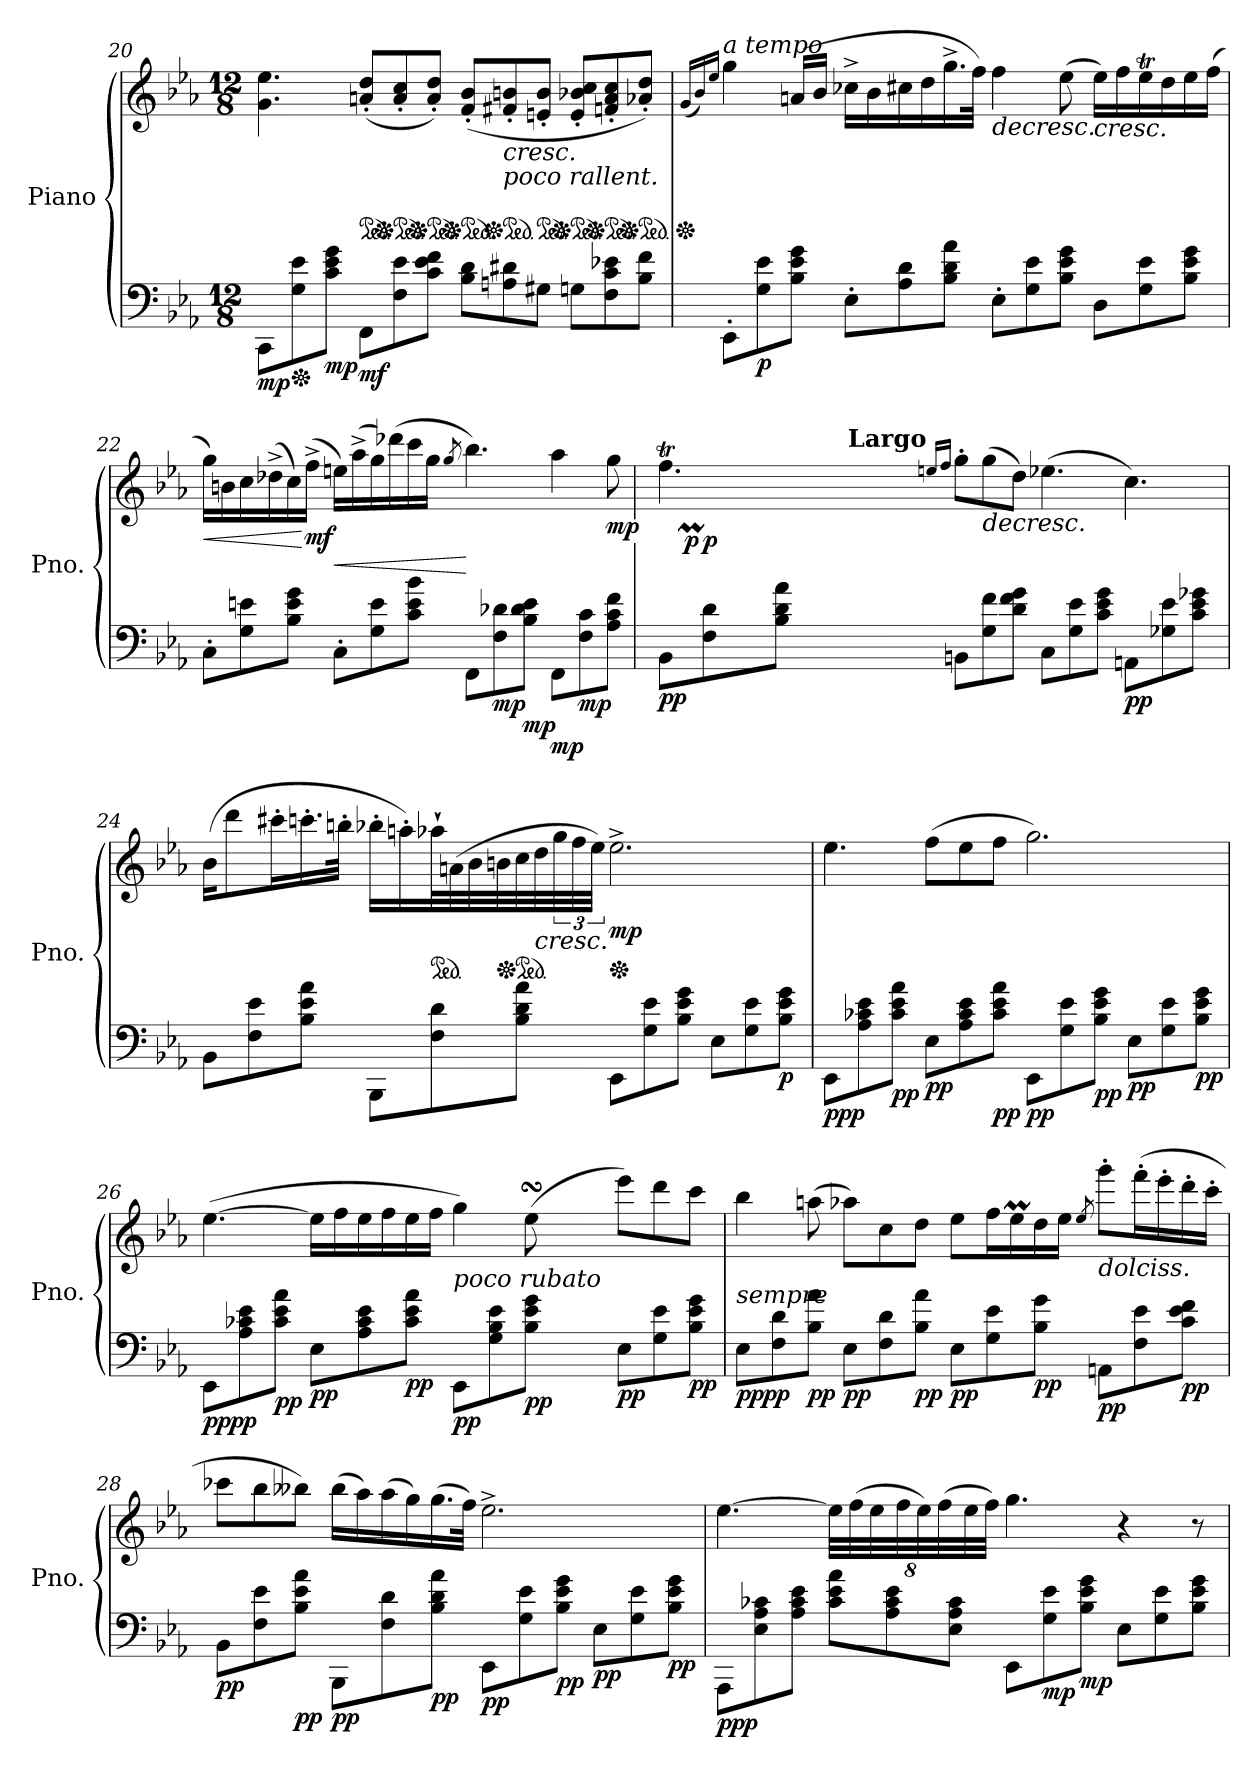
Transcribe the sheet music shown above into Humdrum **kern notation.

**kern	**kern	**dynam
*part1	*part1	*part1
*staff2	*staff1	*staff1/2
*I"Piano	*	*
*I'Pno.	*	*
!!LO:PB:g=z
*clefF4	*clefG2	*
*k[b-e-a-]	*k[b-e-a-]	*
*M12/8	*M12/8	*
=20	=20	=20
!	!	!LO:DY:b=2
8CC\L	4.g\ 4.ee-\	mp
*Xped	*	*
8G\ 8e-\	.	.
!	!	!LO:DY:b=2
8c\ 8e-\ 8g\J	.	mp
*	*ped	*
!	!	!LO:DY:b=2
8FF\L	(<8an/' 8dd/'L	mf
*	*Xped	*
*	*ped	*
8F\ 8e-\	8a/' 8cc/'	.
*	*Xped	*
*	*ped	*
8c\ 8e-\ 8f\J	8a/' 8dd/'J)	.
*	*Xped	*
*	*ped	*
8B-\ 8d\L	(<8f/' 8b-/'L	.
*	*Xped	*
*	*ped	*
!	!LO:TX:b:i:t=poco rallent.	!
!	!	!LO:HP:b
8An\ 8d#X\	8f#X/' 8bn/'	<
*	*ped	*
8G#X\J	8en/' 8b/'J	.
*	*Xped	*
*	*ped	*
*	*MM58	*
8Gn\L	8e/' 8b-X/' 8cc/'L	.
*	*Xped	*
*	*ped	*
*	*MM55	*
8F\ 8c\ 8e-X\	8fn/' 8a/' 8cc/'	.
*	*Xped	*
*	*ped	*
*	*MM52	*
8B-\ 8f\J	8a-X/' 8dd/'J)	.
!!LO:LB:g=z
=21	=21	=21
*	*Xped	*
*	*MM60	*
.	(<16qg/LL	.
.	16qb-/)	.
.	16qee-/JJ	.
!	!LO:TX:a:i:t=a tempo	!
!	!	!LO:DY:b=2
!	!	!LO:DY:n=1:b
8EE-'\L	4gg\	f sfp
!	!	!LO:DY:n=2:b=2
8G\ 8e-\	.	p
!	!	!LO:DY:n=3:b=2
!	!	!LO:DY:n=4:b
8B-\ 8e-\ 8g\J	(>16an/LL	p mp
.	16b-/JJ	.
8E-'\L	16cc-X^\LL	.
.	16b-\	.
8A-\ 8d\	16cc#X\	.
.	16dd\	.
8B-\ 8d\ 8a-\J	16.gg^\	.
.	32ff\JJk)	.
!	!	!LO:HP:b
8E-'\L	4ff\	>
8G\ 8e-\	.	.
8B-\ 8e-\ 8g\J	(>8ee-\	[
!	!	!LO:HP:b
8D\L	16ee-\LL)	<
.	16ff\	.
8G\ 8e-\	16ee-T\	.
.	16dd\	.
8B-\ 8e-\ 8g\J	16ee-\	.
.	(>16ff\JJ	.
.	.	]
!!LO:LB:g=z
=22	=22	=22
!	!	!LO:HP:b
8C'\L	16gg\LL)	<
.	16bn\	.
8G\ 8en\	16cc\	.
.	(>16dd-X^\	.
8B-\ 8e\ 8g\J	16cc\)	.
!	!	!LO:DY:n=1:b
.	(>16ff^\JJ	[ mf
!	!	!LO:HP:b
8C'\L	16een\LL)	<
.	(>16aa-^\	.
8G\ 8e\	16gg\)	.
.	(>16ddd-X\	.
8c\ 8e\ 8b-\J	16ccc\	.
.	16gg\JJ	.
.	8qgg/	.
!	!	!LO:DY:n=2:b=2
!	!	!LO:DY:n=3:b
8FF\L	4.bb-\)	[ mp mf
!	!	!LO:DY:n=4:b=2
8F\ 8d-X\	.	mp
!	!	!LO:DY:n=5:b=2
8B-\ 8d-\ 8e\J	.	mp
!	!	!LO:DY:n=6:b=2
8FF\L	4aa-\	mp
!	!	!LO:DY:n=7:b=2
8F\ 8c\	.	mp
!	!	!LO:DY:n=8:b
8A-\ 8c\ 8f\J	8gg\	[ mp
!!LO:LB:g=z
=23	=23	=23
*	*^	*
*	*	*^	*
!	!	!	!	!LO:DY:b=2
!	!	!	!	!LO:DY:n=1:b
8BB-\L	4.ffT\	[16ff\KLyy	8ff\Lyy	p p
!	!	!	!	!LO:DY:n=2:b
.	.	8ffM\Jyy]	.	p
!	!	!	!	!LO:DY:n=3:b
8F\ 8d\	.	.	32gg\LLyy	p
.	.	.	32ff\yy	.
.	.	1ryy	32gg\yy	.
.	.	.	32ff\yy	.
8B-\ 8d\ 8a-\J	.	.	64gg\Lyy	.
.	.	.	64ff\yy	.
.	.	.	64gg\yy	.
.	.	.	64ff\yy	.
*	*MM45	*	*	*
!	!	!	!LO:TX:a:B:t=Largo	!
.	.	.	64gg\yy	.
.	.	.	64ff\yy	.
.	.	.	64gg\yy	.
.	.	.	64ffTTT\JJJJyy	.
*	*MM60	*	*	*
.	16qeen/LL	.	.	.
.	16qff/JJ	.	.	.
8BBn\L	8gg'\L	.	1ryy	.
!	!	!	!	!LO:HP:b
8G\ 8f\	(>8gg\	.	.	>
8d\ 8f\ 8g\J	8dd\J)	.	.	.
8C\L	(>4.ee-X\	.	.	.
8G\ 8e-\	.	.	.	.
8c\ 8e-\ 8g\J	.	.	.	.
!	!	!	!	!LO:DY:n=4:b=2
!	!	!	!	!LO:DY:n=5:b
8AAn\L	4.cc\)	.	.	p p
.	.	4ryy	.	.
8G-X\ 8e-\	.	.	.	.
8c\ 8e-\ 8g-X\J	.	.	8ryy	.
.	.	16ryy	.	.
*	*v	*v	*v	*
!!LO:LB:g=z
=24	=24	=24
8BB-\L	(>16b-\KL	.
.	8ddd\	.
8F\ 8e-\	.	.
.	16ccc#X'\L	.
8B-\ 8e-\ 8a-\J	16.cccn'\	.
.	32bbn'\JJk	.
8BBB-\L	16bb-X'\LL	.
.	16aan'\)	.
*	*ped	*
8F\ 8d\	32aa-X`\L	.
.	(>32an\	.
.	32b-\	.
.	32bn\	.
*	*Xped	*
*	*ped	*
8B-\ 8d\ 8a-\J	32cc\	.
!	!	!LO:HP:b
.	32dd\	<
*	*MM50	*
.	48gg\	.
.	48ff\	.
.	48ee-\JJJ)	.
*	*Xped	*
*	*MM60	*
!	!	!LO:DY:n=1:b
8EE-\L	2.ee-^\	] mp
8G\ 8e-\	.	.
8B-\ 8e-\ 8g\J	.	.
8E-\L	.	.
8G\ 8e-\	.	.
!	!	!LO:DY:n=2:b=2
8B-\ 8e-\ 8g\J	.	p
!!LO:PB:g=z
=25	=25	=25
!	!	!LO:DY:b=2
!	!	!LO:DY:n=1:b
8EE-\L	4.ee-\	pp p
8A-\ 8c-X\ 8e-\	.	.
!	!	!LO:DY:n=2:b=2
8c-\ 8e-\ 8a-\J	.	pp
!	!	!LO:DY:n=3:b=2
8E-\L	(>8ff\L	pp
8A-\ 8c-\ 8e-\	8ee-\	.
!	!	!LO:DY:n=4:b=2
8c-\ 8e-\ 8a-\J	8ff\J	pp
!	!	!LO:DY:n=5:b=2
8EE-\L	2.gg\)	pp
8G\ 8e-\	.	.
!	!	!LO:DY:n=6:b=2
8B-\ 8e-\ 8g\J	.	pp
!	!	!LO:DY:n=7:b=2
8E-\L	.	pp
8G\ 8e-\	.	.
!	!	!LO:DY:n=8:b=2
8B-\ 8e-\ 8g\J	.	pp
!!LO:LB:g=z
=26	=26	=26
*	*^	*
!	!	!	!LO:DY:b=2
!	!	!	!LO:DY:n=1:b
8EE-\L	(>[4.ee-\	1ryy	pp pp
8A-\ 8c-X\ 8e-\	.	.	.
!	!	!	!LO:DY:n=2:b=2
8c-\ 8e-\ 8a-\J	.	.	pp
!	!	!	!LO:DY:n=3:b=2
8E-\L	16ee-\LL]	.	pp
.	16ff\	.	.
8A-\ 8c-\ 8e-\	16ee-\	.	.
.	16ff\	.	.
!	!	!	!LO:DY:n=4:b=2
8c-\ 8e-\ 8a-\J	16ee-\	.	pp
.	16ff\JJ	.	.
!	!LO:TX:b:i:t=poco rubato	!	!
!	!	!	!LO:DY:n=5:b=2
8EE-\L	4gg\)	.	pp
8G\ 8B-\ 8e-\	.	.	.
*	*	*Xbrackettup	*
!	!	!	!LO:DY:n=6:b=2
8B-\ 8e-\ 8g\J	(>8ee-sSSs\	40ee-\LLLyy	pp
.	.	40ff\yy	.
.	.	40ee-\yy	.
.	.	40dd\yy	.
.	.	40ee-\JJJyy	.
!	!	!	!LO:DY:n=7:b=2
8E-\L	8eee-\L)	4.ryy	pp
8G\ 8e-\	8ddd\	.	.
!	!	!	!LO:DY:n=8:b=2
8B-\ 8e-\ 8g\J	8ccc\J	.	pp
*	*v	*v	*
!!LO:LB:g=z
=27	=27	=27
!LO:TX:a:i:t=sempre	!	!
!	!	!LO:DY:b=2
!	!	!LO:DY:n=1:b
8E-\L	4bb-\	pp pp
8F\ 8d\	.	.
!	!	!LO:DY:n=2:b=2
8B-\ 8a-\J	(>8aan\	pp
!	!	!LO:DY:n=3:b=2
8E-\L	8aa-X\L)	pp
8F\ 8d\	8cc\	.
!	!	!LO:DY:n=4:b=2
8B-\ 8a-\J	8dd\J	pp
!	!	!LO:DY:n=5:b=2
8E-\L	8ee-\L	pp
8G\ 8e-\	16ff\L	.
.	16ee-M\	.
!	!	!LO:DY:n=6:b=2
8B-\ 8g\J	16dd\	pp
.	16ee-\JJ	.
.	8qee-/	.
!	!LO:TX:b:i:t=dolciss.	!
!	!	!LO:DY:n=7:b=2
8AAn\L	8ggg'\L	pp
8F\ 8e-\	(>16fff'\L	.
.	16eee-'\	.
!	!	!LO:DY:n=8:b=2
8c\ 8e-\ 8f\J	16ddd'\	pp
.	16ccc'\JJ	.
!!LO:LB:g=z
=28	=28	=28
!	!	!LO:DY:b=2
8BB-\L	8ccc-X\L	pp
8F\ 8e-\	8bb-\	.
!	!	!LO:DY:b=2
8B-\ 8e-\ 8a-\J	8bb--X\J)	pp
!	!	!LO:DY:b=2
8BBB-\L	(>16bb--\LL	pp
.	16aa-\)	.
8F\ 8d\	(>16aa-\	.
.	16gg\)	.
!	!	!LO:DY:b=2
8B-\ 8d\ 8a-\J	(>16.gg\	pp
.	32ff\JJk)	.
!	!	!LO:DY:b=2
8EE-\L	2.ee-^\	pp
8G\ 8e-\	.	.
!	!	!LO:DY:b=2
8B-\ 8e-\ 8g\J	.	pp
!	!	!LO:DY:b=2
8E-\L	.	pp
8G\ 8e-\	.	.
!	!	!LO:DY:b=2
8B-\ 8e-\ 8g\J	.	pp
!!LO:LB:g=z
=29	=29	=29
!	!	!LO:DY:b=2
!	!	!LO:DY:n=1:b
8AAA-\L	[4.ee-\	pp p
8E-\> 8A-\> 8c-X\>	.	.
8A-\> 8c-\> 8e-\>J	.	.
*	*brackettup	*
8c-\ 8e-\ 8a-\L	64%3ee-\LL]	.
.	(>64%3ff\	.
.	64%3ee-\	.
8A-\ 8c-\ 8e-\	.	.
.	64%3ff\	.
.	64%3ee-\)	.
.	(>64%3ff\	.
8E-\> 8A-\> 8c-\>J	.	.
.	64%3ee-\	.
.	64%3ff\JJ)	.
!	!	!LO:DY:n=2:b=2
!	!	!LO:DY:n=3:b
8EE-\L	4.gg\	[ mp mf
!	!	!LO:DY:n=4:b=2
8G\ 8e-\	.	mp
!	!	!LO:DY:n=5:b=2
8B-\ 8e-\ 8g\J	.	mp
8E-\L	4r	.
8G\ 8e-\	.	.
8B-\ 8e-\ 8g\J	8r	.
=	=	=
*-	*-	*-
